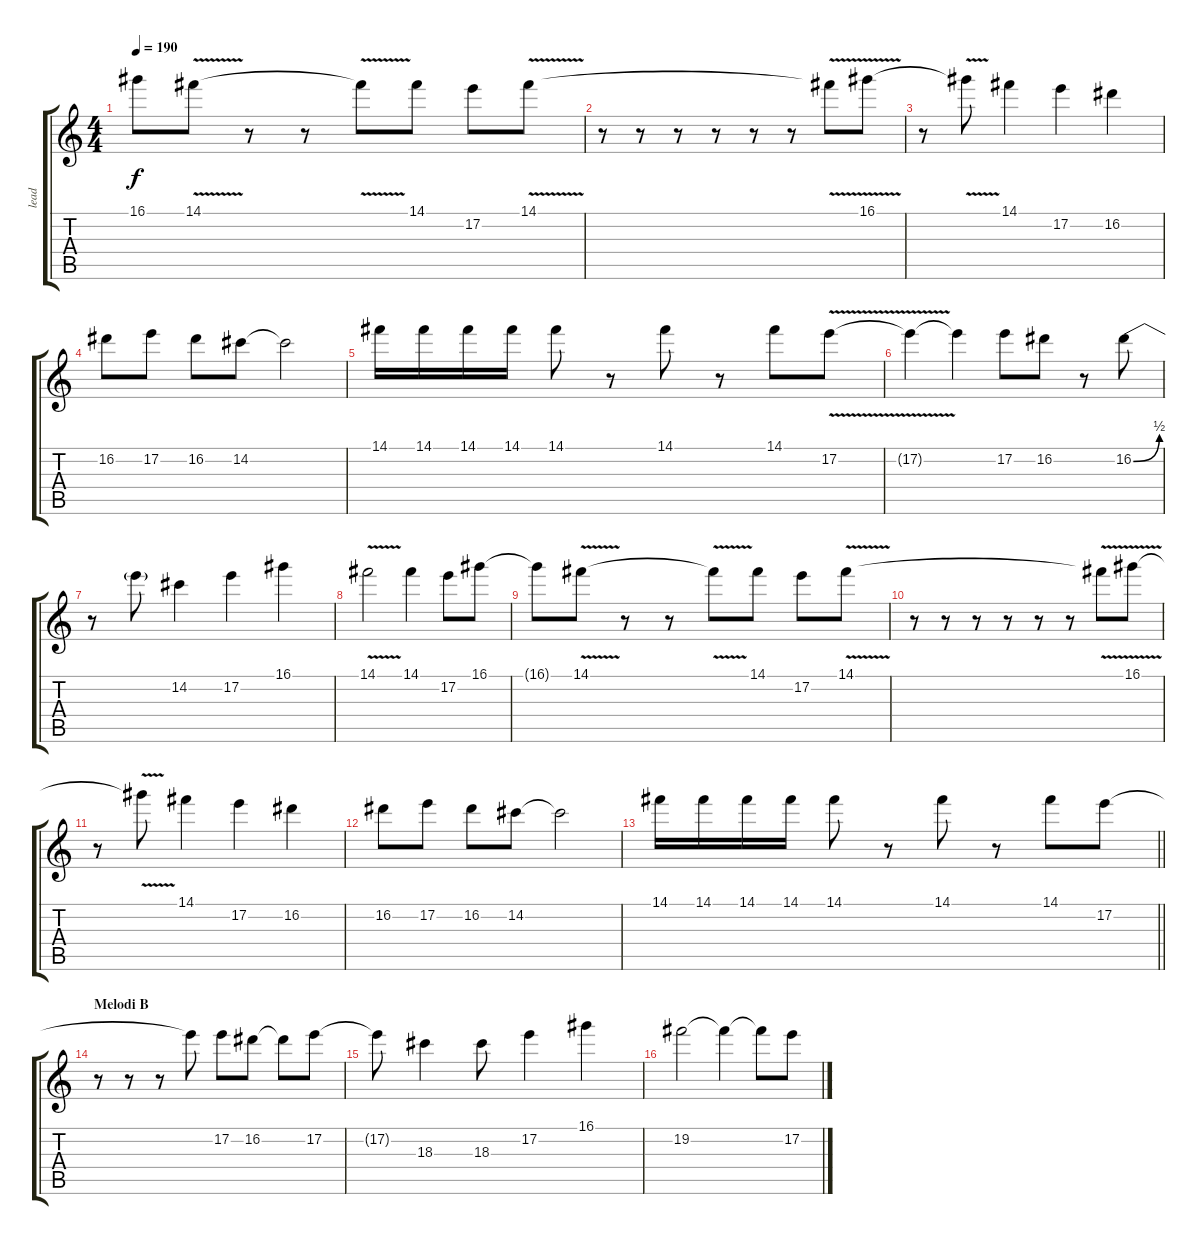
\track ("lead" "lead") {instrument distortionguitar}
\staff {score tabs}
\tuning (E4 B3 G3 D3 A2 E2) {hide}
\ts (4 4)
\tempo 190
\clef g2
\ks c
16.1{t}.8{dy f} 14.1{v}.8 r.8 r.8 14.1{t}.8 14.1.8 17.2.8 14.1{v}.8 |
r.8 r.8 r.8 r.8 r.8 r.8 14.1{t}.8 16.1{v}.8 |
r.8 16.1{t}.8 14.1.4 17.2.4 16.2.4 |
16.2.8 17.2.8 16.2.8 14.2.8 14.2{t}.2 |
14.1.16 14.1.16 14.1.16 14.1.16 14.1.8 r.8 14.1.8 r.8 14.1.8 17.2{v}.8 |
17.2{t}.4 17.2{t}.4 17.2.8 16.2.8 r.8 16.2{be (bend 0 0 60 2)}.8 |
r.8 16.2{t}.8 14.2.4 17.2.4 16.1.4 |
14.1{v}.2 14.1.4 17.2.8 16.1.8 |
16.1{t}.8 14.1{v}.8 r.8 r.8 14.1{t}.8 14.1.8 17.2.8 14.1{v}.8 |
r.8 r.8 r.8 r.8 r.8 r.8 14.1{t}.8 16.1{v}.8 |
r.8 16.1{t}.8 14.1.4 17.2.4 16.2.4 |
16.2.8 17.2.8 16.2.8 14.2.8 14.2{t}.2 |
\barLineRight lightlight
14.1.16 14.1.16 14.1.16 14.1.16 14.1.8 r.8 14.1.8 r.8 14.1.8 17.2.8 |
\section ("" "Melodi B")
r.8 r.8 r.8 17.2{t}.8 17.2.8 16.2.8 16.2{t}.8 17.2.8 |
17.2{t}.8 18.3.4 18.3.8 17.2.4 16.1.4 |
19.2.2 19.2{t}.4 19.2{t}.8 17.2.8
